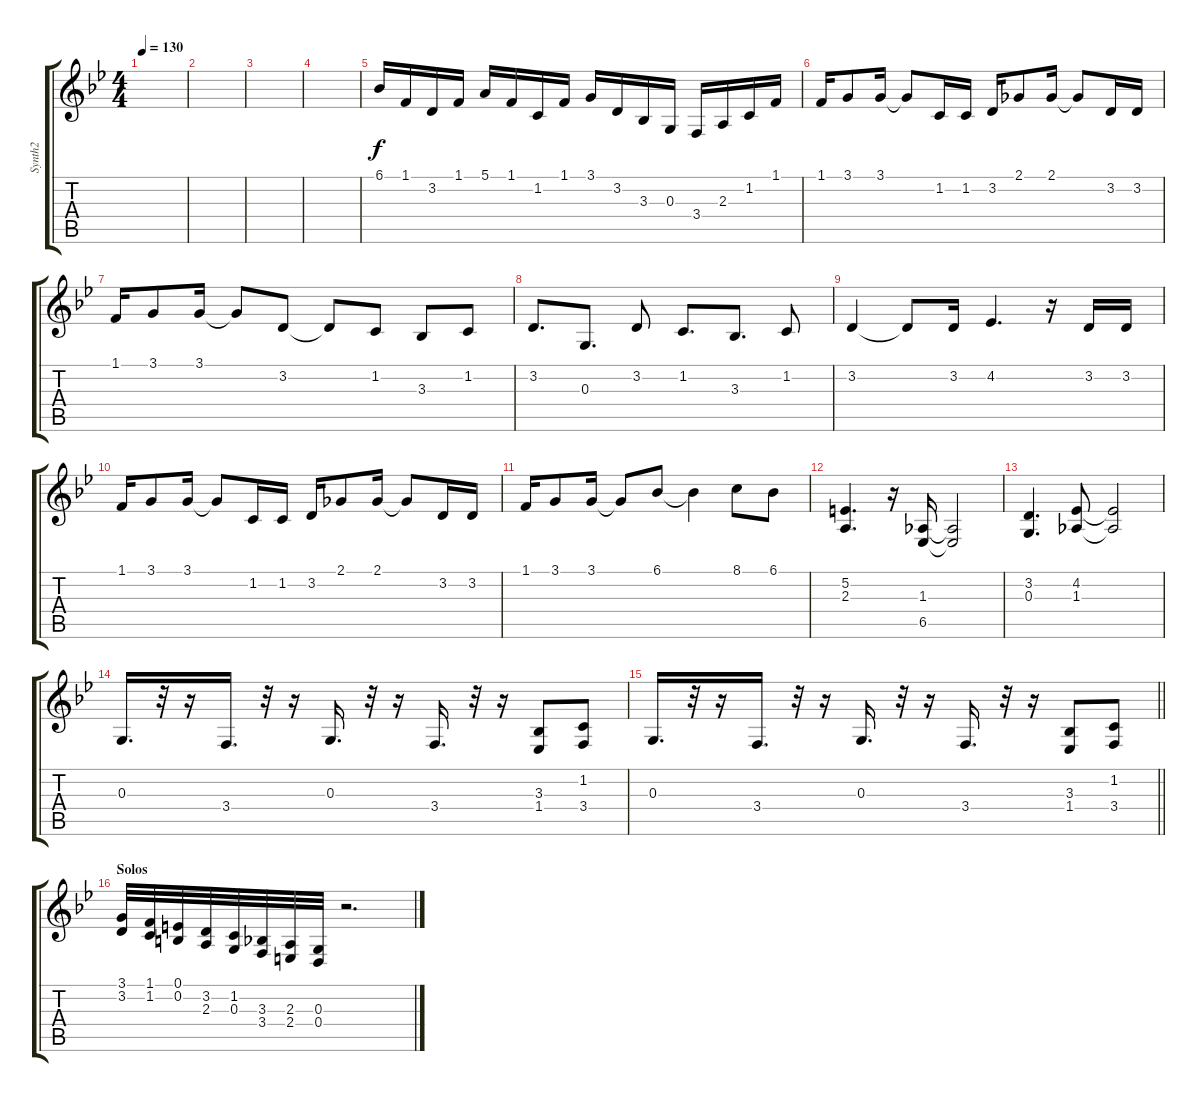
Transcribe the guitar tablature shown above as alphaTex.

\track ("Synth2" "Synth2") {instrument drawbarorgan}
\staff {score tabs}
\tuning (E4 B3 G3 D3 A2 E2) {hide}
\ts (4 4)
\tempo 130
\clef g2
\ks bb
|
|
|
|
6.1.16{volume 8} 1.1.16 3.2.16 1.1.16 5.1.16 1.1.16 1.2.16 1.1.16 3.1.16 3.2.16 3.3.16 0.3.16 3.4.16 2.3.16 1.2.16 1.1.16 |
1.1.16{volume 6} 3.1.8 3.1.16 3.1{t}.8 1.2.16 1.2.16 3.2.16 2.1.8 2.1.16 2.1{t}.8 3.2.16 3.2.16 |
1.1.16 3.1.8 3.1.16 3.1{t}.8 3.2.8 3.2{t}.8 1.2.8 3.3.8 1.2.8 |
3.2.8{d} 0.3.8{d} 3.2.8 1.2.8{d} 3.3.8{d} 1.2.8 |
3.2.4 3.2{t}.8 3.2.16 4.2.4{d} r.16 3.2.16 3.2.16 |
1.1.16 3.1.8 3.1.16 3.1{t}.8 1.2.16 1.2.16 3.2.16 2.1.8 2.1.16 2.1{t}.8 3.2.16 3.2.16 |
1.1.16 3.1.8 3.1.16 3.1{t}.8 6.1.8 6.1{t}.4 8.1.8 6.1.8 |
(5.2 2.3).4{d} r.16 (1.3 6.5).16{volume 13} (1.3{t} 6.5{t}).2 |
(3.2 0.3).4{d volume 8} (4.2 1.3).8 (4.2{t} 1.3{t}).2 |
0.3.16{d volume 12} r.32 r.16 3.4.16{d} r.32 r.16 0.3.16{d} r.32 r.16 3.4.16{d} r.32 r.16 (3.3 1.4).8 (1.2 3.4).8 |
\barLineRight lightlight
0.3.16{d} r.32 r.16 3.4.16{d} r.32 r.16 0.3.16{d} r.32 r.16 3.4.16{d} r.32 r.16 (3.3 1.4).8 (1.2 3.4).8 |
\section ("" "Solos")
(3.1 3.2).32{volume 7} (1.1 1.2).32 (0.1 0.2).32 (3.2 2.3).32 (1.2 0.3).32 (3.3 3.4).32 (2.3 2.4).32 (0.3 0.4).32 r.2{d}
